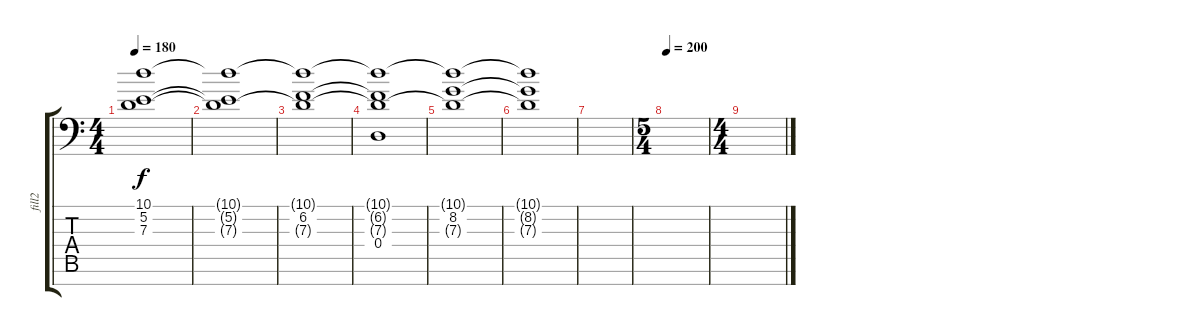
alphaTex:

\track ("fill2" "fill2") {instrument choiraahs}
\staff {score tabs}
\tuning (E4 B3 G3 D3 A2 E2 C-1) {hide}
\ts (4 4)
\tempo 180
\clef f4
\ks c
(10.1{t} 5.2 7.3{t}).1{dy f} |
(10.1{t} 5.2{t} 7.3{t}).1 |
(10.1{t} 6.2 7.3{t}).1 |
(10.1{t} 6.2{t} 7.3{t} 0.4).1 |
(10.1{t} 8.2 7.3{t}).1 |
(10.1{t} 8.2{t} 7.3{t}).1 |
|
\ts (5 4)
\tempo 200
|
\ts (4 4)
